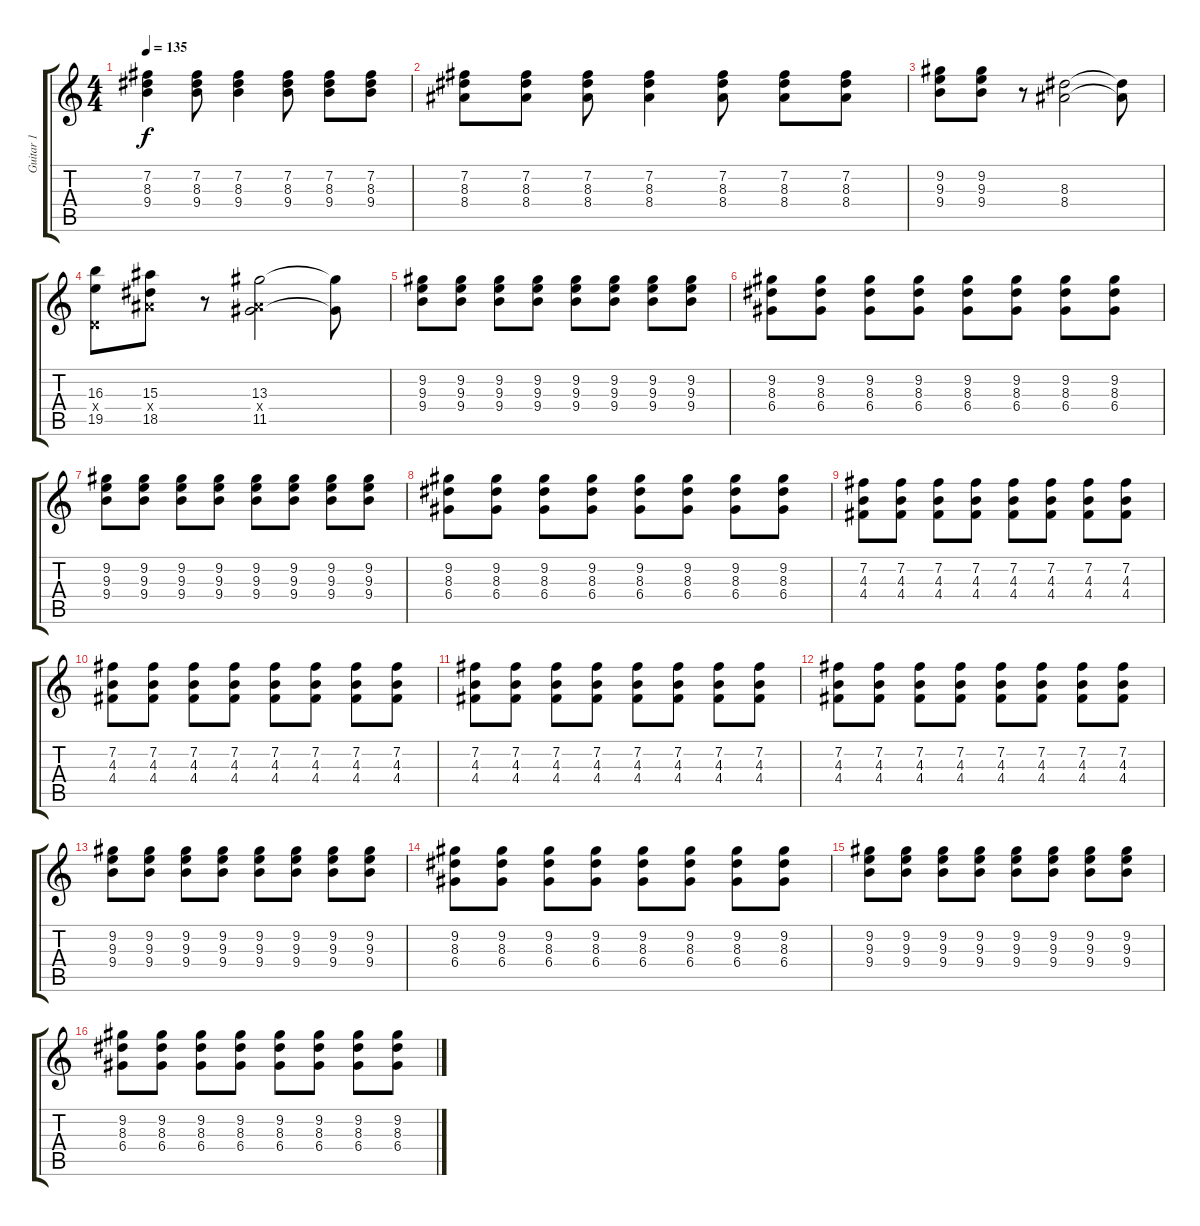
\track ("Guitar 1" "Guitar 1") {instrument overdrivenguitar}
\staff {score tabs}
\tuning (E4 B3 G3 D3 A2 E2) {hide}
\ts (4 4)
\tempo 135
\clef g2
\ks c
(7.2 8.3 9.4).4{dy f} (7.2 8.3 9.4).8 (7.2 8.3 9.4).4 (7.2 8.3 9.4).8 (7.2 8.3 9.4).8 (7.2 8.3 9.4).8 |
(7.2 8.3 8.4).8 (7.2 8.3 8.4).8 (7.2 8.3 8.4).8 (7.2 8.3 8.4).4 (7.2 8.3 8.4).8 (7.2 8.3 8.4).8 (7.2 8.3 8.4).8 |
(9.2 9.3 9.4).8 (9.2 9.3 9.4).8 r.8 (8.3 8.4).2 (8.3{t} 8.4{t}).8 |
(16.3 0.4{x} 19.5).8 (15.3 8.4{x} 18.5).8 r.8 (13.3 8.4{x} 11.5).2 (13.3{t} 11.5{t}).8 |
(9.2 9.3 9.4).8{volume 12 balance 14} (9.2 9.3 9.4).8 (9.2 9.3 9.4).8 (9.2 9.3 9.4).8 (9.2 9.3 9.4).8 (9.2 9.3 9.4).8 (9.2 9.3 9.4).8 (9.2 9.3 9.4).8 |
(9.2 8.3 6.4).8 (9.2 8.3 6.4).8 (9.2 8.3 6.4).8 (9.2 8.3 6.4).8 (9.2 8.3 6.4).8 (9.2 8.3 6.4).8 (9.2 8.3 6.4).8 (9.2 8.3 6.4).8 |
(9.2 9.3 9.4).8 (9.2 9.3 9.4).8 (9.2 9.3 9.4).8 (9.2 9.3 9.4).8 (9.2 9.3 9.4).8 (9.2 9.3 9.4).8 (9.2 9.3 9.4).8 (9.2 9.3 9.4).8 |
(9.2 8.3 6.4).8 (9.2 8.3 6.4).8 (9.2 8.3 6.4).8 (9.2 8.3 6.4).8 (9.2 8.3 6.4).8 (9.2 8.3 6.4).8 (9.2 8.3 6.4).8 (9.2 8.3 6.4).8 |
(7.2 4.3 4.4).8 (7.2 4.3 4.4).8 (7.2 4.3 4.4).8 (7.2 4.3 4.4).8 (7.2 4.3 4.4).8 (7.2 4.3 4.4).8 (7.2 4.3 4.4).8 (7.2 4.3 4.4).8 |
(7.2 4.3 4.4).8 (7.2 4.3 4.4).8 (7.2 4.3 4.4).8 (7.2 4.3 4.4).8 (7.2 4.3 4.4).8 (7.2 4.3 4.4).8 (7.2 4.3 4.4).8 (7.2 4.3 4.4).8 |
(7.2 4.3 4.4).8 (7.2 4.3 4.4).8 (7.2 4.3 4.4).8 (7.2 4.3 4.4).8 (7.2 4.3 4.4).8 (7.2 4.3 4.4).8 (7.2 4.3 4.4).8 (7.2 4.3 4.4).8 |
(7.2 4.3 4.4).8 (7.2 4.3 4.4).8 (7.2 4.3 4.4).8 (7.2 4.3 4.4).8 (7.2 4.3 4.4).8 (7.2 4.3 4.4).8 (7.2 4.3 4.4).8 (7.2 4.3 4.4).8 |
(9.2 9.3 9.4).8 (9.2 9.3 9.4).8 (9.2 9.3 9.4).8 (9.2 9.3 9.4).8 (9.2 9.3 9.4).8 (9.2 9.3 9.4).8 (9.2 9.3 9.4).8 (9.2 9.3 9.4).8 |
(9.2 8.3 6.4).8 (9.2 8.3 6.4).8 (9.2 8.3 6.4).8 (9.2 8.3 6.4).8 (9.2 8.3 6.4).8 (9.2 8.3 6.4).8 (9.2 8.3 6.4).8 (9.2 8.3 6.4).8 |
(9.2 9.3 9.4).8 (9.2 9.3 9.4).8 (9.2 9.3 9.4).8 (9.2 9.3 9.4).8 (9.2 9.3 9.4).8 (9.2 9.3 9.4).8 (9.2 9.3 9.4).8 (9.2 9.3 9.4).8 |
(9.2 8.3 6.4).8 (9.2 8.3 6.4).8 (9.2 8.3 6.4).8 (9.2 8.3 6.4).8 (9.2 8.3 6.4).8 (9.2 8.3 6.4).8 (9.2 8.3 6.4).8 (9.2 8.3 6.4).8
